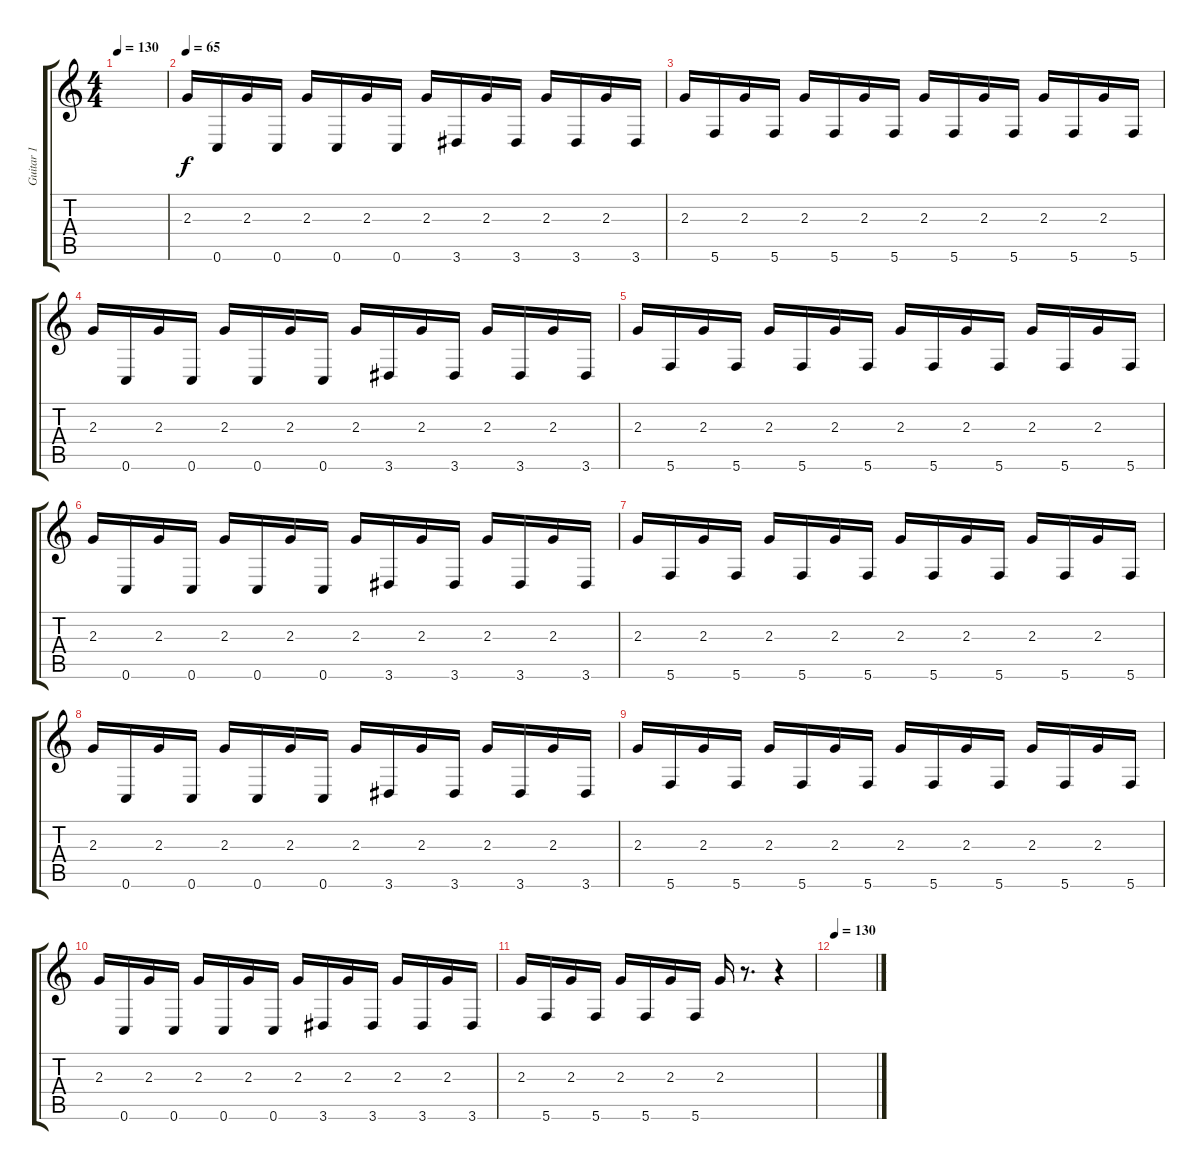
\track ("Guitar 1" "Guitar 1") {instrument electricguitarclean}
\staff {score tabs}
\tuning (D4 A3 F3 C3 G2 C2) {hide}
\ts (4 4)
\tempo 130
\clef g2
\ks c
|
\tempo 65
2.3.16 0.6.16 2.3.16 0.6.16 2.3.16 0.6.16 2.3.16 0.6.16 2.3.16 3.6.16 2.3.16 3.6.16 2.3.16 3.6.16 2.3.16 3.6.16 |
2.3.16 5.6.16 2.3.16 5.6.16 2.3.16 5.6.16 2.3.16 5.6.16 2.3.16 5.6.16 2.3.16 5.6.16 2.3.16 5.6.16 2.3.16 5.6.16 |
2.3.16 0.6.16 2.3.16 0.6.16 2.3.16 0.6.16 2.3.16 0.6.16 2.3.16 3.6.16 2.3.16 3.6.16 2.3.16 3.6.16 2.3.16 3.6.16 |
2.3.16 5.6.16 2.3.16 5.6.16 2.3.16 5.6.16 2.3.16 5.6.16 2.3.16 5.6.16 2.3.16 5.6.16 2.3.16 5.6.16 2.3.16 5.6.16 |
2.3.16 0.6.16 2.3.16 0.6.16 2.3.16 0.6.16 2.3.16 0.6.16 2.3.16 3.6.16 2.3.16 3.6.16 2.3.16 3.6.16 2.3.16 3.6.16 |
2.3.16 5.6.16 2.3.16 5.6.16 2.3.16 5.6.16 2.3.16 5.6.16 2.3.16 5.6.16 2.3.16 5.6.16 2.3.16 5.6.16 2.3.16 5.6.16 |
2.3.16 0.6.16 2.3.16 0.6.16 2.3.16 0.6.16 2.3.16 0.6.16 2.3.16 3.6.16 2.3.16 3.6.16 2.3.16 3.6.16 2.3.16 3.6.16 |
2.3.16 5.6.16 2.3.16 5.6.16 2.3.16 5.6.16 2.3.16 5.6.16 2.3.16 5.6.16 2.3.16 5.6.16 2.3.16 5.6.16 2.3.16 5.6.16 |
2.3.16 0.6.16 2.3.16 0.6.16 2.3.16 0.6.16 2.3.16 0.6.16 2.3.16 3.6.16 2.3.16 3.6.16 2.3.16 3.6.16 2.3.16 3.6.16 |
2.3.16 5.6.16 2.3.16 5.6.16 2.3.16 5.6.16 2.3.16 5.6.16 2.3.16 r.8{d} r.4 |
\tempo 130
